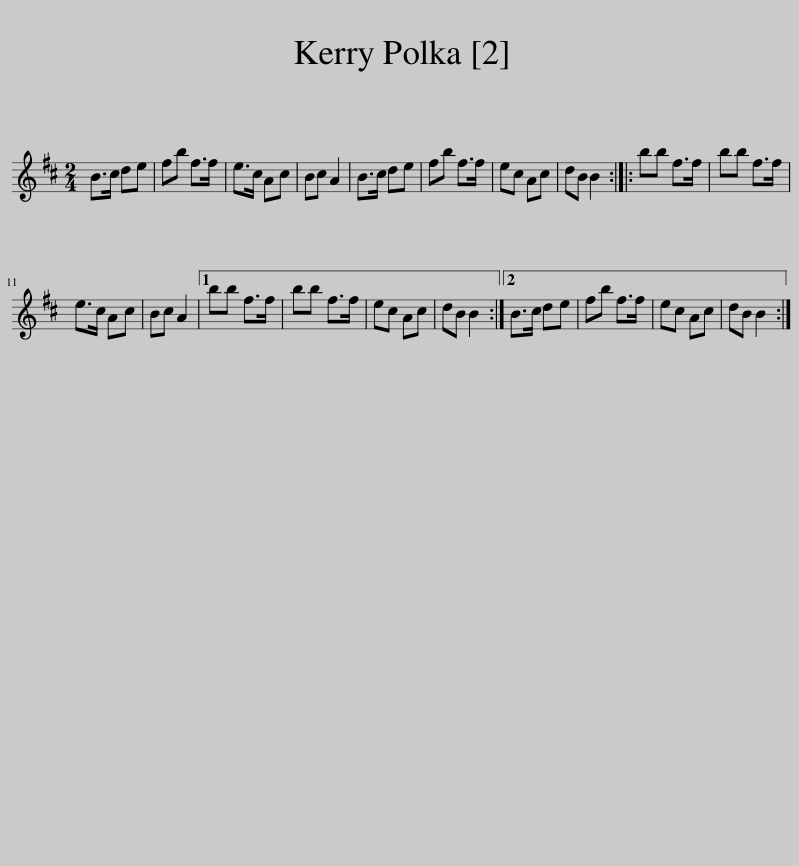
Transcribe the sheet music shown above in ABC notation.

X:1
L:1/8
M:2/4
I:linebreak $
K:Bmin
V:1 treble
V:1
 B>c de | fb f>f | e>c Ac | Bc A2 | B>c de | %5
 fb f>f | ec Ac | dB B2 :: bb f>f | bb f>f |$ %10
 e>c Ac | Bc A2 |1 bb f>f | bb f>f | ec Ac | %15
 dB B2 :|2 B>c de | fb f>f | ec Ac | dB B2 :| %20
